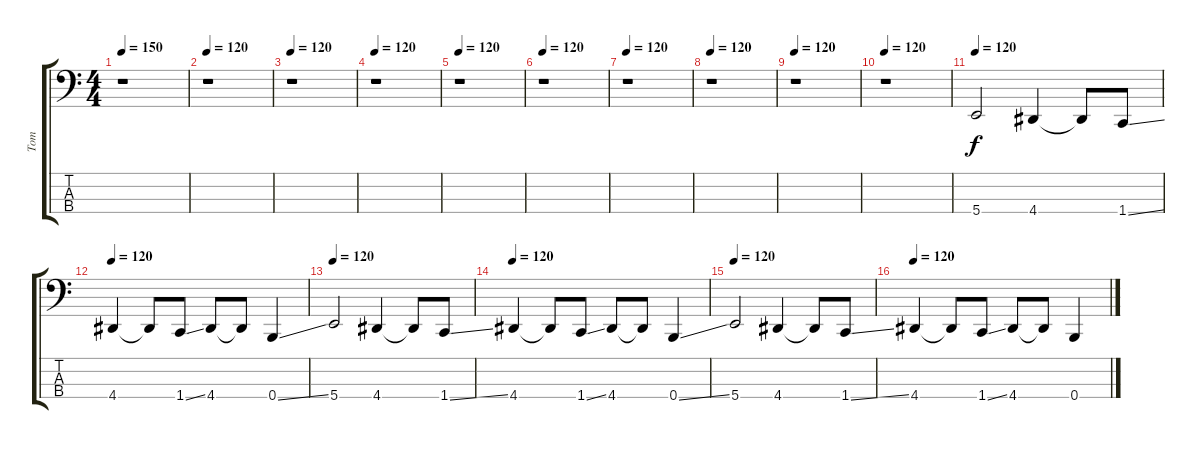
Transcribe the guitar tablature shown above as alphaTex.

\track ("Tom" "Tom") {instrument electricbasspick}
\staff {score tabs}
\tuning (D2 A1 E1 B0) {hide}
\ts (4 4)
\tempo 150
\tempo 120
\tempo 150
\clef f4
\ks c
r.1{dy f instrument electricbasspick} |
\tempo 120
r.1 |
\tempo 120
r.1 |
\tempo 120
r.1 |
\tempo 120
r.1 |
\tempo 120
r.1 |
\tempo 120
r.1 |
\tempo 120
r.1 |
\tempo 120
r.1 |
\tempo 120
r.1 |
\tempo 110
\tempo 120
5.4.2 4.4.4 4.4{t}.8 1.4{ss}.8 |
\tempo 120
4.4.4 4.4{t}.8 1.4{ss}.8 4.4.8 4.4{t}.8 0.4{ss}.4 |
\tempo 120
5.4.2 4.4.4 4.4{t}.8 1.4{ss}.8 |
\tempo 120
4.4.4 4.4{t}.8 1.4{ss}.8 4.4.8 4.4{t}.8 0.4{ss}.4 |
\tempo 120
5.4.2 4.4.4 4.4{t}.8 1.4{ss}.8 |
\tempo 120
4.4.4 4.4{t}.8 1.4{ss}.8 4.4.8 4.4{t}.8 0.4{ss}.4
